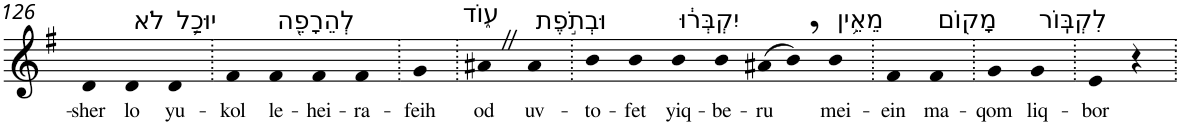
**kern	**text
*part1	*part1
*staff1	*staff1
*I"Piano	*
*I'Pno	*
!!LO:PB:g=z
*clefG2	*
*k[f#]	*
*G:	*
=126	=126
!	!LO:LY:b
4d	-sher
!LO:TX:a:t=לֹא	!
!	!LO:LY:b
4d	lo
!LO:TX:a:t=יוּכַ֥ל	!
!	!LO:LY:b
4d	yu-
=127.	=127.
!	!LO:LY:b
4f#	-kol
!LO:TX:a:t=לְהֵרָפֵ֖ה	!
!	!LO:LY:b
4f#	le-
!	!LO:LY:b
4f#	-hei-
!	!LO:LY:b
4f#	-ra-
=128.	=128.
!	!LO:LY:b
4g	-feih
=129.	=129.
!LO:TX:a:t=ע֑וֹד	!
!	!LO:LY:b
4a#XZ	od
!LO:TX:a:t=וּבְתֹ֣פֶת	!
!	!LO:LY:b
4a#	uv-
=130.	=130.
!	!LO:LY:b
4b	-to-
!	!LO:LY:b
4b	-fet
!LO:TX:a:t=יִקְבְּר֔וּ	!
!	!LO:LY:b
4b	yiq-
!	!LO:LY:b
4b	-be-
!	!LO:LY:b
(>8a#X	-ru
8b,)	.
!LO:TX:a:t=מֵאֵ֥ין	!
!	!LO:LY:b
4b	mei-
=131.	=131.
!	!LO:LY:b
4f#	-ein
!LO:TX:a:t=מָק֖וֹם	!
!	!LO:LY:b
4f#	ma-
=132.	=132.
!	!LO:LY:b
4g	-qom
!LO:TX:a:t=לִקְבּֽוֹר	!
!	!LO:LY:b
4g	liq-
=133.	=133.
!	!LO:LY:b
4e	-bor
4r	.
=.	=.
*-	*-
